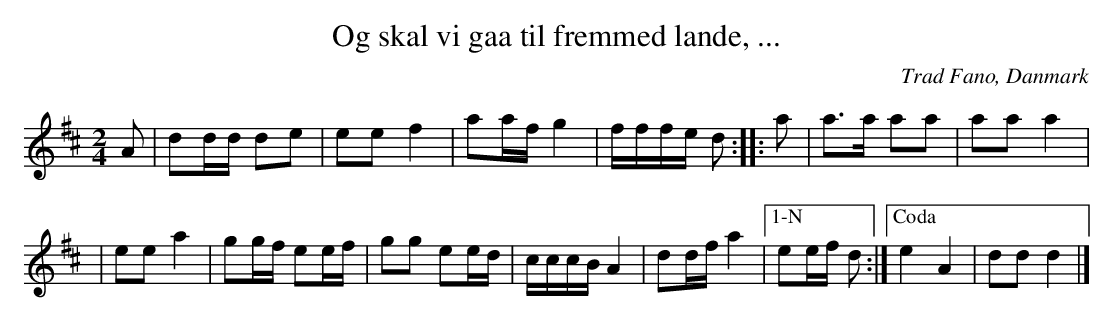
X:1
T: Og skal vi gaa til fremmed lande, ...
O: Trad Fan\o, Danmark
M: 2/4
L: 1/16
K: D
A2 \
| d2dd d2e2 | e2e2 f4 \
| a2af g4 | fffe d2 :: a2 \
| a3a a2a2 | a2a2 a4 |
| e2e2 a4 | g2gf e2ef \
| g2g2 e2ed | cccB A4 \
| d2df a4 |["1-N" e2ef d2 :|["Coda"e4 A4 | d2d2 d4 |]
